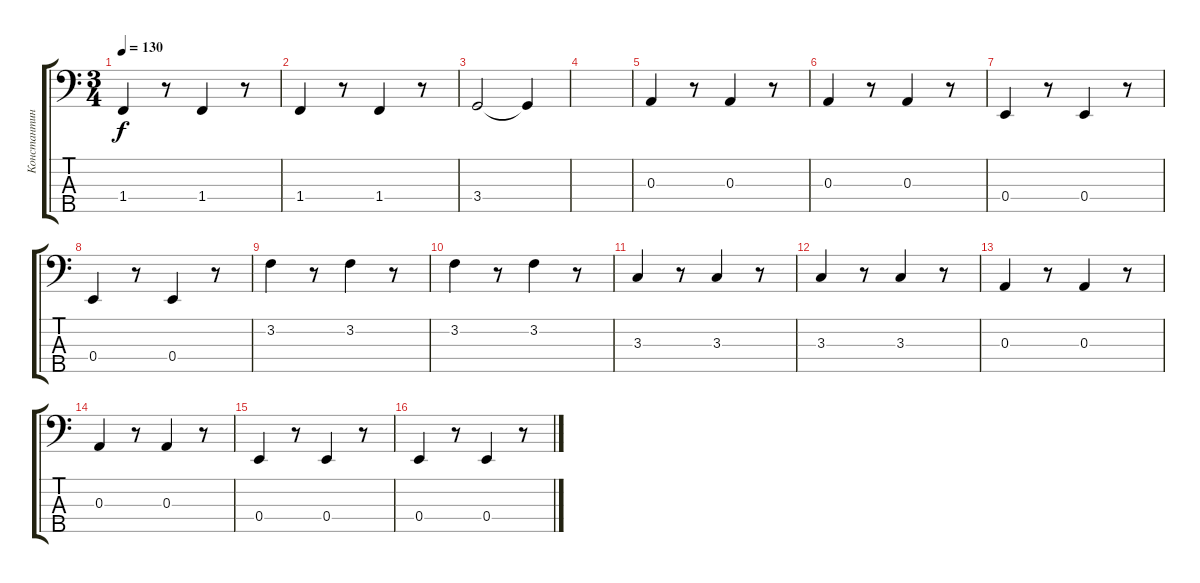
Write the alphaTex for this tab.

\track ("Константин Бекрев" "Константин") {instrument electricbassfinger}
\staff {score tabs}
\tuning (G2 D2 A1 E1 B0) {hide}
\ts (3 4)
\tempo 130
\clef f4
\ks c
1.4.4{dy f} r.8 1.4.4 r.8 |
1.4.4 r.8 1.4.4 r.8 |
3.4.2 3.4{t}.4 |
|
0.3.4 r.8 0.3.4 r.8 |
0.3.4 r.8 0.3.4 r.8 |
0.4.4 r.8 0.4.4 r.8 |
0.4.4 r.8 0.4.4 r.8 |
3.2.4 r.8 3.2.4 r.8 |
3.2.4 r.8 3.2.4 r.8 |
3.3.4 r.8 3.3.4 r.8 |
3.3.4 r.8 3.3.4 r.8 |
0.3.4 r.8 0.3.4 r.8 |
0.3.4 r.8 0.3.4 r.8 |
0.4.4 r.8 0.4.4 r.8 |
0.4.4 r.8 0.4.4 r.8
